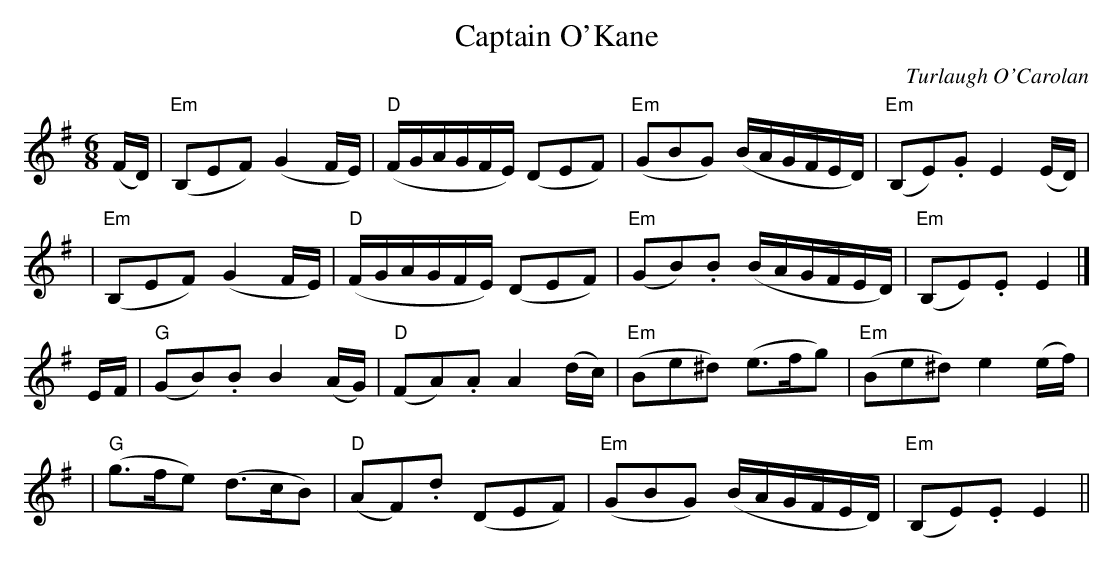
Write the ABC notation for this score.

X:1
T: Captain O'Kane
C: Turlaugh O'Carolan
M: 6/8
L: 1/16
K: G
(FD) \
| "Em"(B,2E2F2) (G4 FE) | "D"(FGAGFE) (D2E2F2) \
| "Em" (G2B2G2) (BAGFED) | "Em"(B,2E2).G2 E4 (ED) |
| "Em"(B,2E2F2) (G4 FE) | "D"(FGAGFE) (D2E2F2) \
| "Em"(G2B2).B2 (BAGFED) | "Em"(B,2E2).E2 E4 |]
EF \
| "G"(G2B2).B2 B4 (AG) | "D"(F2A2).A2 A4 (dc) \
| "Em"(B2e2^d2) (e2>f2g2) | "Em"(B2e2^d2) e4 (ef) |
| "G"(g2>f2e2) (d2>c2B2) | "D"(A2F2).d2 (D2E2F2) \
| "Em"(G2B2G2) (BAGFED) | "Em"(B,2E2).E2 E4 ||
